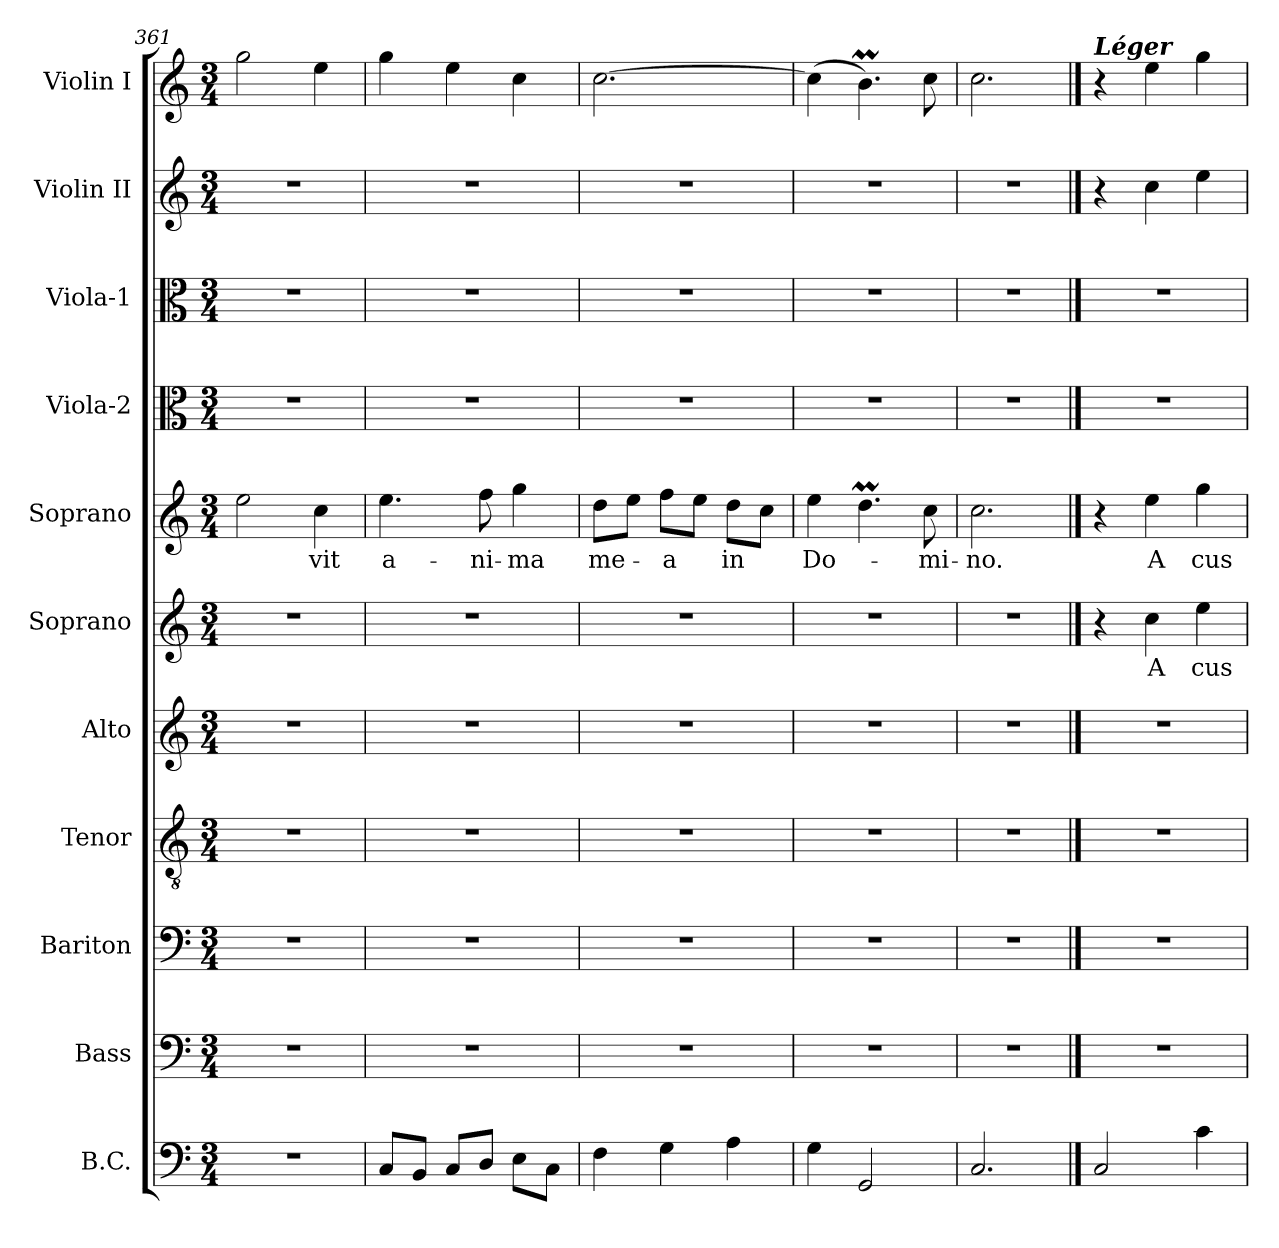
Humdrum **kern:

**kern	**kern	**kern	**kern	**kern	**kern	**text	**kern	**text	**kern	**kern	**kern	**kern
*part11	*part10	*part9	*part8	*part7	*part6	*part6	*part5	*part5	*part4	*part3	*part2	*part1
*staff11	*staff10	*staff9	*staff8	*staff7	*staff6	*staff6	*staff5	*staff5	*staff4	*staff3	*staff2	*staff1
*I"B.C.	*I"Bass	*I"Bariton	*I"Tenor	*I"Alto	*I"Soprano	*	*I"Soprano	*	*I"Viola-2	*I"Viola-1	*I"Violin II	*I"Violin I
*I'BC	*I'B	*I'Br	*I'T	*I'A	*I'S-2	*	*I'S-1	*	*I'Va-2	*I'Va-1	*I'V-2	*I'V-1
*clefF4	*clefF4	*clefF4	*clefGv2	*clefG2	*clefG2	*	*clefG2	*	*clefC3	*clefC3	*clefG2	*clefG2
*k[]	*k[]	*k[]	*k[]	*k[]	*k[]	*	*k[]	*	*k[]	*k[]	*k[]	*k[]
*C:	*C:	*C:	*C:	*C:	*C:	*	*C:	*	*C:	*C:	*C:	*C:
*M3/4	*M3/4	*M3/4	*M3/4	*M3/4	*M3/4	*	*M3/4	*	*M3/4	*M3/4	*M3/4	*M3/4
=361	=361	=361	=361	=361	=361	=361	=361	=361	=361	=361	=361	=361
2.r	2.r	2.r	2.r	2.r	2.r	.	2ee\	.	2.r	2.r	2.r	2gg\
!	!	!	!	!	!	!	!	!LO:LY:b	!	!	!	!
.	.	.	.	.	.	.	4cc\	-vit	.	.	.	4ee\
=362	=362	=362	=362	=362	=362	=362	=362	=362	=362	=362	=362	=362
!	!	!	!	!	!	!	!	!LO:LY:b	!	!	!	!
8C/L	2.r	2.r	2.r	2.r	2.r	.	4.ee\	a-	2.r	2.r	2.r	4gg\
8BB/J	.	.	.	.	.	.	.	.	.	.	.	.
8C/L	.	.	.	.	.	.	.	.	.	.	.	4ee\
!	!	!	!	!	!	!	!	!LO:LY:b	!	!	!	!
8D/J	.	.	.	.	.	.	8ff\	-ni-	.	.	.	.
!	!	!	!	!	!	!	!	!LO:LY:b	!	!	!	!
8E\L	.	.	.	.	.	.	4gg\	-ma	.	.	.	4cc\
8C\J	.	.	.	.	.	.	.	.	.	.	.	.
=363	=363	=363	=363	=363	=363	=363	=363	=363	=363	=363	=363	=363
!	!	!	!	!	!	!	!	!LO:LY:b	!	!	!	!
4F\	2.r	2.r	2.r	2.r	2.r	.	8dd\L	me-	2.r	2.r	2.r	[2.cc\
.	.	.	.	.	.	.	8ee\J	.	.	.	.	.
!	!	!	!	!	!	!	!	!LO:LY:b	!	!	!	!
4G\	.	.	.	.	.	.	8ff\L	-a	.	.	.	.
.	.	.	.	.	.	.	8ee\J	.	.	.	.	.
!	!	!	!	!	!	!	!	!LO:LY:b	!	!	!	!
4A\	.	.	.	.	.	.	8dd\L	in	.	.	.	.
.	.	.	.	.	.	.	8cc\J	.	.	.	.	.
=364	=364	=364	=364	=364	=364	=364	=364	=364	=364	=364	=364	=364
!	!	!	!	!	!	!	!	!LO:LY:b	!	!	!	!
4G\	2.r	2.r	2.r	2.r	2.r	.	4ee\	Do-	2.r	2.r	2.r	(>4cc\]
2GG/	.	.	.	.	.	.	4.ddM\	.	.	.	.	4.bm\)
!	!	!	!	!	!	!	!	!LO:LY:b	!	!	!	!
.	.	.	.	.	.	.	8cc\	-mi-	.	.	.	8cc\
=365	=365	=365	=365	=365	=365	=365	=365	=365	=365	=365	=365	=365
!	!	!	!	!	!	!	!	!LO:LY:b	!	!	!	!
2.C/	2.r	2.r	2.r	2.r	2.r	.	2.cc\	-no.	2.r	2.r	2.r	2.cc\
!!LO:PB:g=z
==366	==366	==366	==366	==366	==366	==366	==366	==366	==366	==366	==366	==366
!	!	!	!	!	!	!	!	!	!	!	!	!LO:TX:a:Bi:t=Léger
2C/	2.r	2.r	2.r	2.r	4r	.	4r	.	2.r	2.r	4r	4r
!	!	!	!	!	!	!LO:LY:b	!	!LO:LY:b	!	!	!	!
.	.	.	.	.	4cc\	A	4ee\	A	.	.	4cc\	4ee\
!	!	!	!	!	!	!LO:LY:b	!	!LO:LY:b	!	!	!	!
4c\	.	.	.	.	4ee\	cus-	4gg\	cus-	.	.	4ee\	4gg\
=	=	=	=	=	=	=	=	=	=	=	=	=
*-	*-	*-	*-	*-	*-	*-	*-	*-	*-	*-	*-	*-
